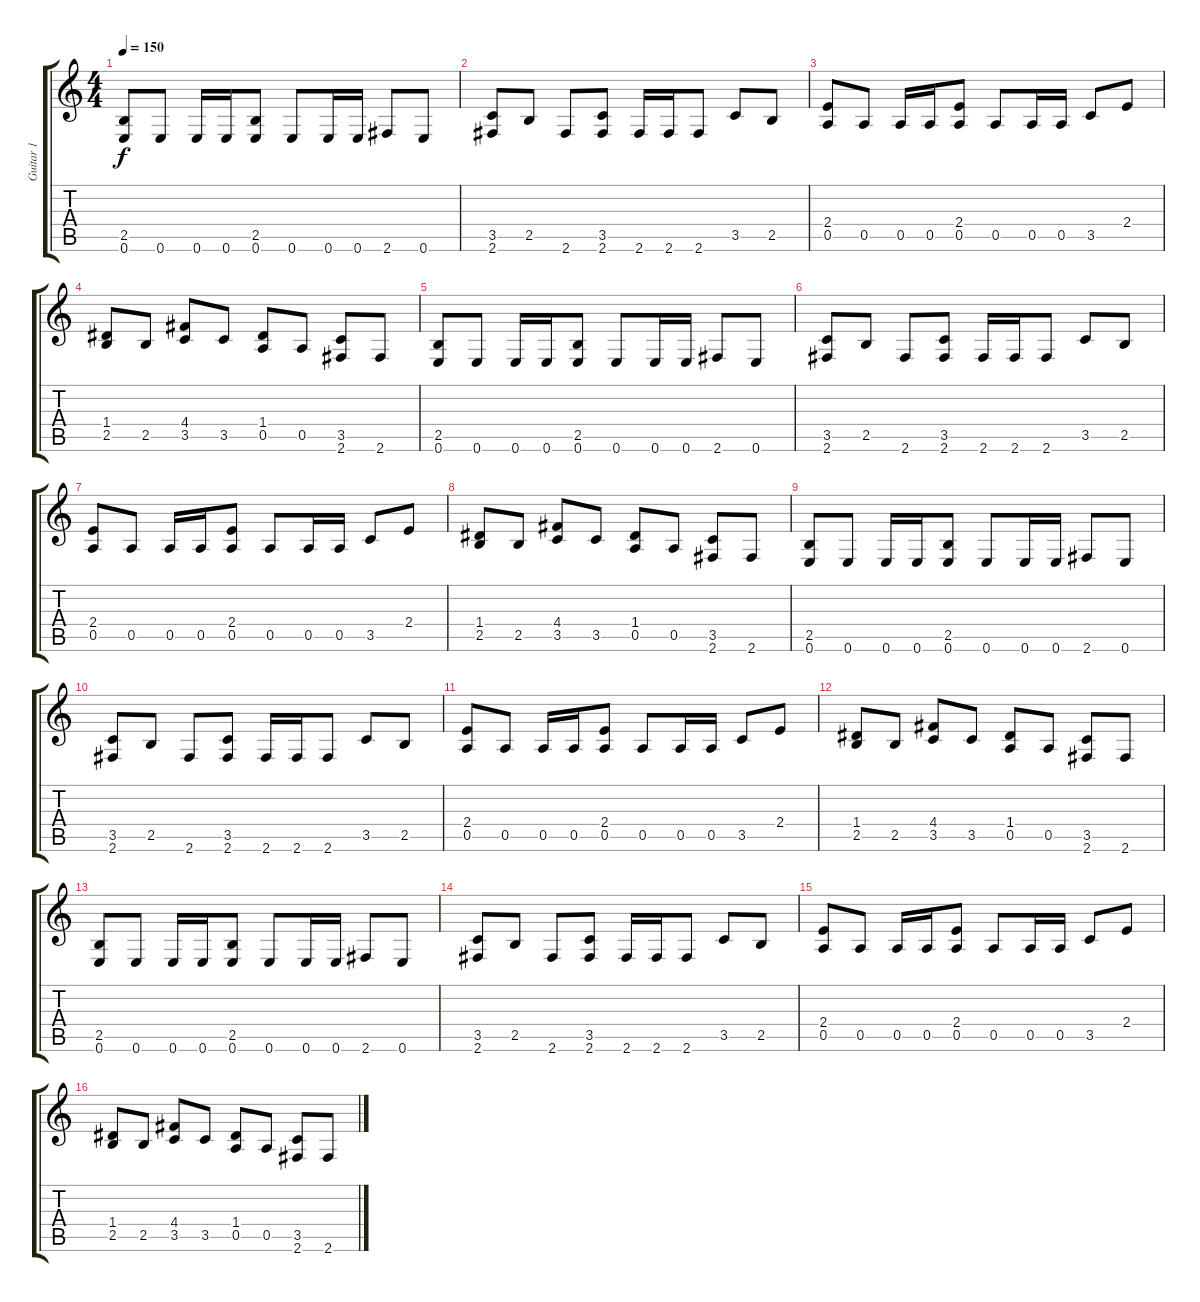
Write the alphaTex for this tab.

\track ("Guitar 1" "Guitar 1") {instrument distortionguitar}
\staff {score tabs}
\tuning (E4 B3 G3 D3 A2 E2) {hide}
\ts (4 4)
\tempo 150
\clef g2
\ks c
(2.5 0.6).8{dy f} 0.6.8 0.6.16 0.6.16 (2.5 0.6).8 0.6.8 0.6.16 0.6.16 2.6.8 0.6.8 |
(3.5 2.6).8 2.5.8 2.6.8 (3.5 2.6).8 2.6.16 2.6.16 2.6.8 3.5.8 2.5.8 |
(2.4 0.5).8 0.5.8 0.5.16 0.5.16 (2.4 0.5).8 0.5.8 0.5.16 0.5.16 3.5.8 2.4.8 |
(1.4 2.5).8 2.5.8 (4.4 3.5).8 3.5.8 (1.4 0.5).8 0.5.8 (3.5 2.6).8 2.6.8 |
(2.5 0.6).8 0.6.8 0.6.16 0.6.16 (2.5 0.6).8 0.6.8 0.6.16 0.6.16 2.6.8 0.6.8 |
(3.5 2.6).8 2.5.8 2.6.8 (3.5 2.6).8 2.6.16 2.6.16 2.6.8 3.5.8 2.5.8 |
(2.4 0.5).8 0.5.8 0.5.16 0.5.16 (2.4 0.5).8 0.5.8 0.5.16 0.5.16 3.5.8 2.4.8 |
(1.4 2.5).8 2.5.8 (4.4 3.5).8 3.5.8 (1.4 0.5).8 0.5.8 (3.5 2.6).8 2.6.8 |
(2.5 0.6).8 0.6.8 0.6.16 0.6.16 (2.5 0.6).8 0.6.8 0.6.16 0.6.16 2.6.8 0.6.8 |
(3.5 2.6).8 2.5.8 2.6.8 (3.5 2.6).8 2.6.16 2.6.16 2.6.8 3.5.8 2.5.8 |
(2.4 0.5).8 0.5.8 0.5.16 0.5.16 (2.4 0.5).8 0.5.8 0.5.16 0.5.16 3.5.8 2.4.8 |
(1.4 2.5).8 2.5.8 (4.4 3.5).8 3.5.8 (1.4 0.5).8 0.5.8 (3.5 2.6).8 2.6.8 |
(2.5 0.6).8 0.6.8 0.6.16 0.6.16 (2.5 0.6).8 0.6.8 0.6.16 0.6.16 2.6.8 0.6.8 |
(3.5 2.6).8 2.5.8 2.6.8 (3.5 2.6).8 2.6.16 2.6.16 2.6.8 3.5.8 2.5.8 |
(2.4 0.5).8 0.5.8 0.5.16 0.5.16 (2.4 0.5).8 0.5.8 0.5.16 0.5.16 3.5.8 2.4.8 |
(1.4 2.5).8 2.5.8 (4.4 3.5).8 3.5.8 (1.4 0.5).8 0.5.8 (3.5 2.6).8 2.6.8
